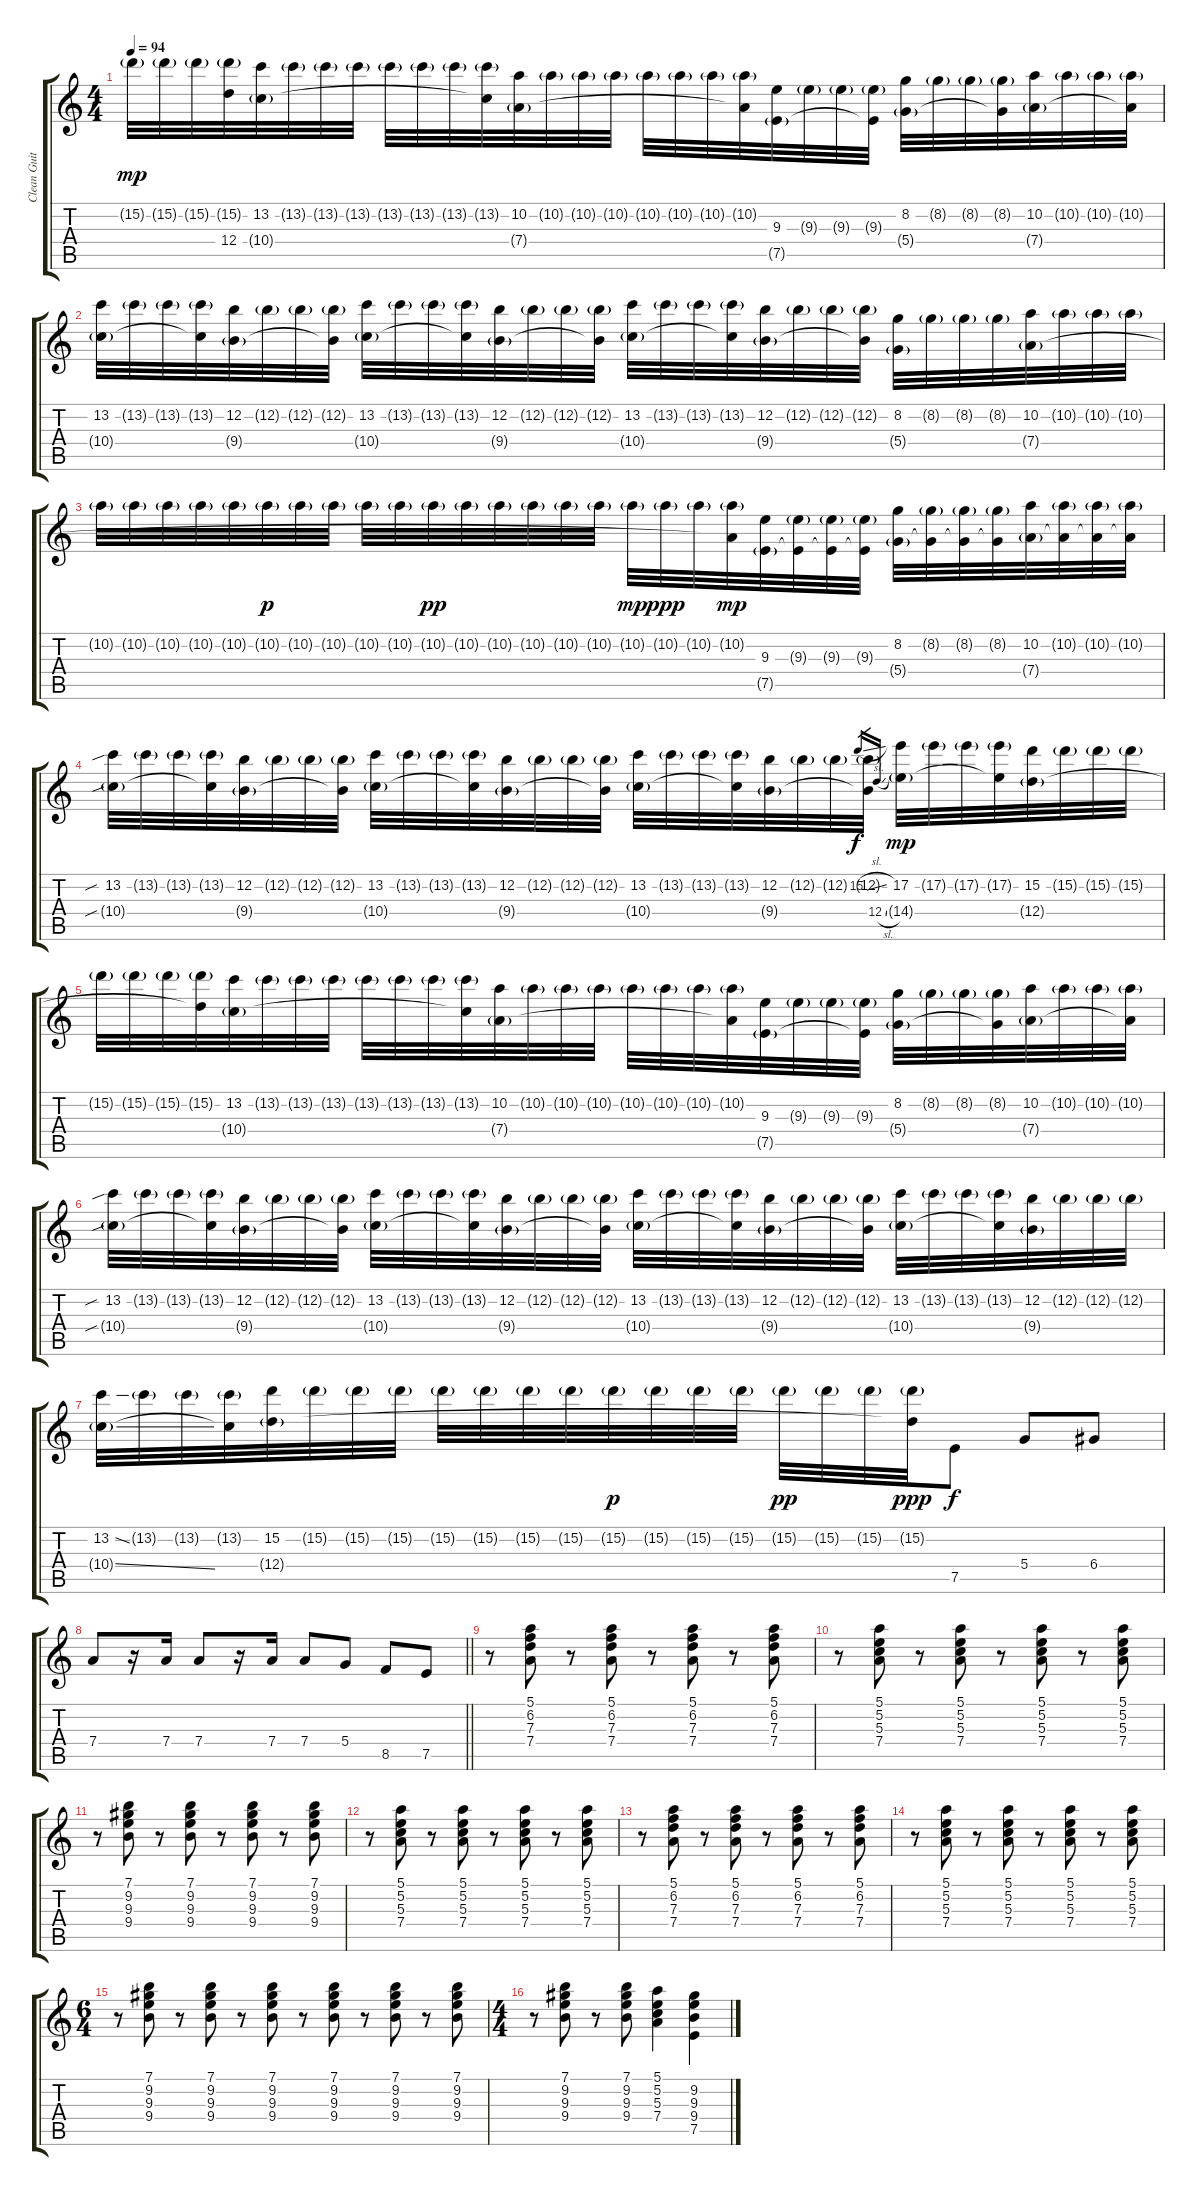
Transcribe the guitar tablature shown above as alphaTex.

\track ("Clean Guitar" "Clean Guit") {instrument electricguitarclean}
\staff {score tabs}
\tuning (E4 B3 G3 D3 A2 E2) {hide}
\ts (4 4)
\tempo 94
\clef g2
\ks c
15.2{g}.32{dy mp} 15.2{g}.32 15.2{g}.32 (15.2{g} 12.4{t}).32 (13.2 10.4{g}).32 13.2{g}.32 13.2{g}.32 13.2{g}.32 13.2{g}.32 13.2{g}.32 13.2{g}.32 (13.2{g} 10.4{t}).32 (10.2 7.4{g}).32 10.2{g}.32 10.2{g}.32 10.2{g}.32 10.2{g}.32 10.2{g}.32 10.2{g}.32 (10.2{g} 7.4{t}).32 (9.3 7.5{g}).32 9.3{g}.32 9.3{g}.32 (9.3{g} 7.5{t}).32 (8.2 5.4{g}).32 8.2{g}.32 8.2{g}.32 (8.2{g} 5.4{t}).32 (10.2 7.4{g}).32 10.2{g}.32 10.2{g}.32 (10.2{g} 7.4{t}).32 |
(13.2 10.4{g}).32 13.2{g}.32 13.2{g}.32 (13.2{g} 10.4{t}).32 (12.2 9.4{g}).32 12.2{g}.32 12.2{g}.32 (12.2{g} 9.4{t}).32 (13.2 10.4{g}).32 13.2{g}.32 13.2{g}.32 (13.2{g} 10.4{t}).32 (12.2 9.4{g}).32 12.2{g}.32 12.2{g}.32 (12.2{g} 9.4{t}).32 (13.2 10.4{g}).32 13.2{g}.32 13.2{g}.32 (13.2{g} 10.4{t}).32 (12.2 9.4{g}).32 12.2{g}.32 12.2{g}.32 (12.2{g} 9.4{t}).32 (8.2 5.4{g}).32 8.2{g}.32 8.2{g}.32 8.2{g}.32 (10.2 7.4{g}).32 10.2{g}.32 10.2{g}.32 10.2{g}.32 |
10.2{g}.32 10.2{g}.32 10.2{g}.32 10.2{g}.32 10.2{g}.32 10.2{g}.32{dy p} 10.2{g}.32 10.2{g}.32 10.2{g}.32 10.2{g}.32 10.2{g}.32{dy pp} 10.2{g}.32 10.2{g}.32 10.2{g}.32 10.2{g}.32 10.2{g}.32 10.2{g}.32{dy mp} 10.2{g}.32{dy ppp} 10.2{g}.32 (10.2{g} 7.4{t}).32{dy mp} (9.3 7.5{g}).32 (9.3{g} 7.5{t}).32 (9.3{g} 7.5{t}).32 (9.3{g} 7.5{t}).32 (8.2 5.4{g}).32 (8.2{g} 5.4{t}).32 (8.2{g} 5.4{t}).32 (8.2{g} 5.4{t}).32 (10.2 7.4{g}).32 (10.2{g} 7.4{t}).32 (10.2{g} 7.4{t}).32 (10.2{g} 7.4{t}).32 |
(13.2{sib} 10.4{sib g}).32 13.2{g}.32 13.2{g}.32 (13.2{g} 10.4{t}).32 (12.2 9.4{g}).32 12.2{g}.32 12.2{g}.32 (12.2{g} 9.4{t}).32 (13.2 10.4{g}).32 13.2{g}.32 13.2{g}.32 (13.2{g} 10.4{t}).32 (12.2 9.4{g}).32 12.2{g}.32 12.2{g}.32 (12.2{g} 9.4{t}).32 (13.2 10.4{g}).32 13.2{g}.32 13.2{g}.32 (13.2{g} 10.4{t}).32 (12.2 9.4{g}).32 12.2{g}.32 12.2{g}.32 (12.2{g} 9.4{t}).32 15.2{sl}.16{gr dy f} 12.4{sl}.16{gr} (17.2 14.4{g}).32{dy mp} 17.2{g}.32 17.2{g}.32 (17.2{g} 14.4{t}).32 (15.2 12.4{g}).32 15.2{g}.32 15.2{g}.32 15.2{g}.32 |
15.2{g}.32 15.2{g}.32 15.2{g}.32 (15.2{g} 12.4{t}).32 (13.2 10.4{g}).32 13.2{g}.32 13.2{g}.32 13.2{g}.32 13.2{g}.32 13.2{g}.32 13.2{g}.32 (13.2{g} 10.4{t}).32 (10.2 7.4{g}).32 10.2{g}.32 10.2{g}.32 10.2{g}.32 10.2{g}.32 10.2{g}.32 10.2{g}.32 (10.2{g} 7.4{t}).32 (9.3 7.5{g}).32 9.3{g}.32 9.3{g}.32 (9.3{g} 7.5{t}).32 (8.2 5.4{g}).32 8.2{g}.32 8.2{g}.32 (8.2{g} 5.4{t}).32 (10.2 7.4{g}).32 10.2{g}.32 10.2{g}.32 (10.2{g} 7.4{t}).32 |
(13.2{sib} 10.4{sib g}).32 13.2{g}.32 13.2{g}.32 (13.2{g} 10.4{t}).32 (12.2 9.4{g}).32 12.2{g}.32 12.2{g}.32 (12.2{g} 9.4{t}).32 (13.2 10.4{g}).32 13.2{g}.32 13.2{g}.32 (13.2{g} 10.4{t}).32 (12.2 9.4{g}).32 12.2{g}.32 12.2{g}.32 (12.2{g} 9.4{t}).32 (13.2 10.4{g}).32 13.2{g}.32 13.2{g}.32 (13.2{g} 10.4{t}).32 (12.2 9.4{g}).32 12.2{g}.32 12.2{g}.32 (12.2{g} 9.4{t}).32 (13.2 10.4{g}).32 13.2{g}.32 13.2{g}.32 (13.2{g} 10.4{t}).32 (12.2 9.4{g}).32 12.2{g}.32 12.2{g}.32 12.2{g}.32 |
(13.2{ss} 10.4{ss g}).32 13.2{g}.32 13.2{g}.32 (13.2{g} 10.4{t}).32 (15.2 12.4{g}).32 15.2{g}.32 15.2{g}.32 15.2{g}.32 15.2{g}.32 15.2{g}.32 15.2{g}.32 15.2{g}.32 15.2{g}.32{dy p} 15.2{g}.32 15.2{g}.32 15.2{g}.32 15.2{g}.32{dy pp} 15.2{g}.32 15.2{g}.32 (15.2{g} 12.4{t}).32{dy ppp} 7.5.8{dy f} 5.4.8 6.4.8 |
\barLineRight lightlight
7.4.8 r.16 7.4.16 7.4.8 r.16 7.4.16 7.4.8 5.4.8 8.5.8 7.5.8 |
r.8 (5.1 6.2 7.3 7.4).8 r.8 (5.1 6.2 7.3 7.4).8 r.8 (5.1 6.2 7.3 7.4).8 r.8 (5.1 6.2 7.3 7.4).8 |
r.8 (5.1 5.2 5.3 7.4).8 r.8 (5.1 5.2 5.3 7.4).8 r.8 (5.1 5.2 5.3 7.4).8 r.8 (5.1 5.2 5.3 7.4).8 |
r.8 (7.1 9.2 9.3 9.4).8 r.8 (7.1 9.2 9.3 9.4).8 r.8 (7.1 9.2 9.3 9.4).8 r.8 (7.1 9.2 9.3 9.4).8 |
r.8 (5.1 5.2 5.3 7.4).8 r.8 (5.1 5.2 5.3 7.4).8 r.8 (5.1 5.2 5.3 7.4).8 r.8 (5.1 5.2 5.3 7.4).8 |
r.8 (5.1 6.2 7.3 7.4).8 r.8 (5.1 6.2 7.3 7.4).8 r.8 (5.1 6.2 7.3 7.4).8 r.8 (5.1 6.2 7.3 7.4).8 |
r.8 (5.1 5.2 5.3 7.4).8 r.8 (5.1 5.2 5.3 7.4).8 r.8 (5.1 5.2 5.3 7.4).8 r.8 (5.1 5.2 5.3 7.4).8 |
\ts (6 4)
r.8 (7.1 9.2 9.3 9.4).8 r.8 (7.1 9.2 9.3 9.4).8 r.8 (7.1 9.2 9.3 9.4).8 r.8 (7.1 9.2 9.3 9.4).8 r.8 (7.1 9.2 9.3 9.4).8 r.8 (7.1 9.2 9.3 9.4).8 |
\ts (4 4)
r.8 (7.1 9.2 9.3 9.4).8 r.8 (7.1 9.2 9.3 9.4).8 (5.1 5.2 5.3 7.4).4 (9.2 9.3 9.4 7.5).4
